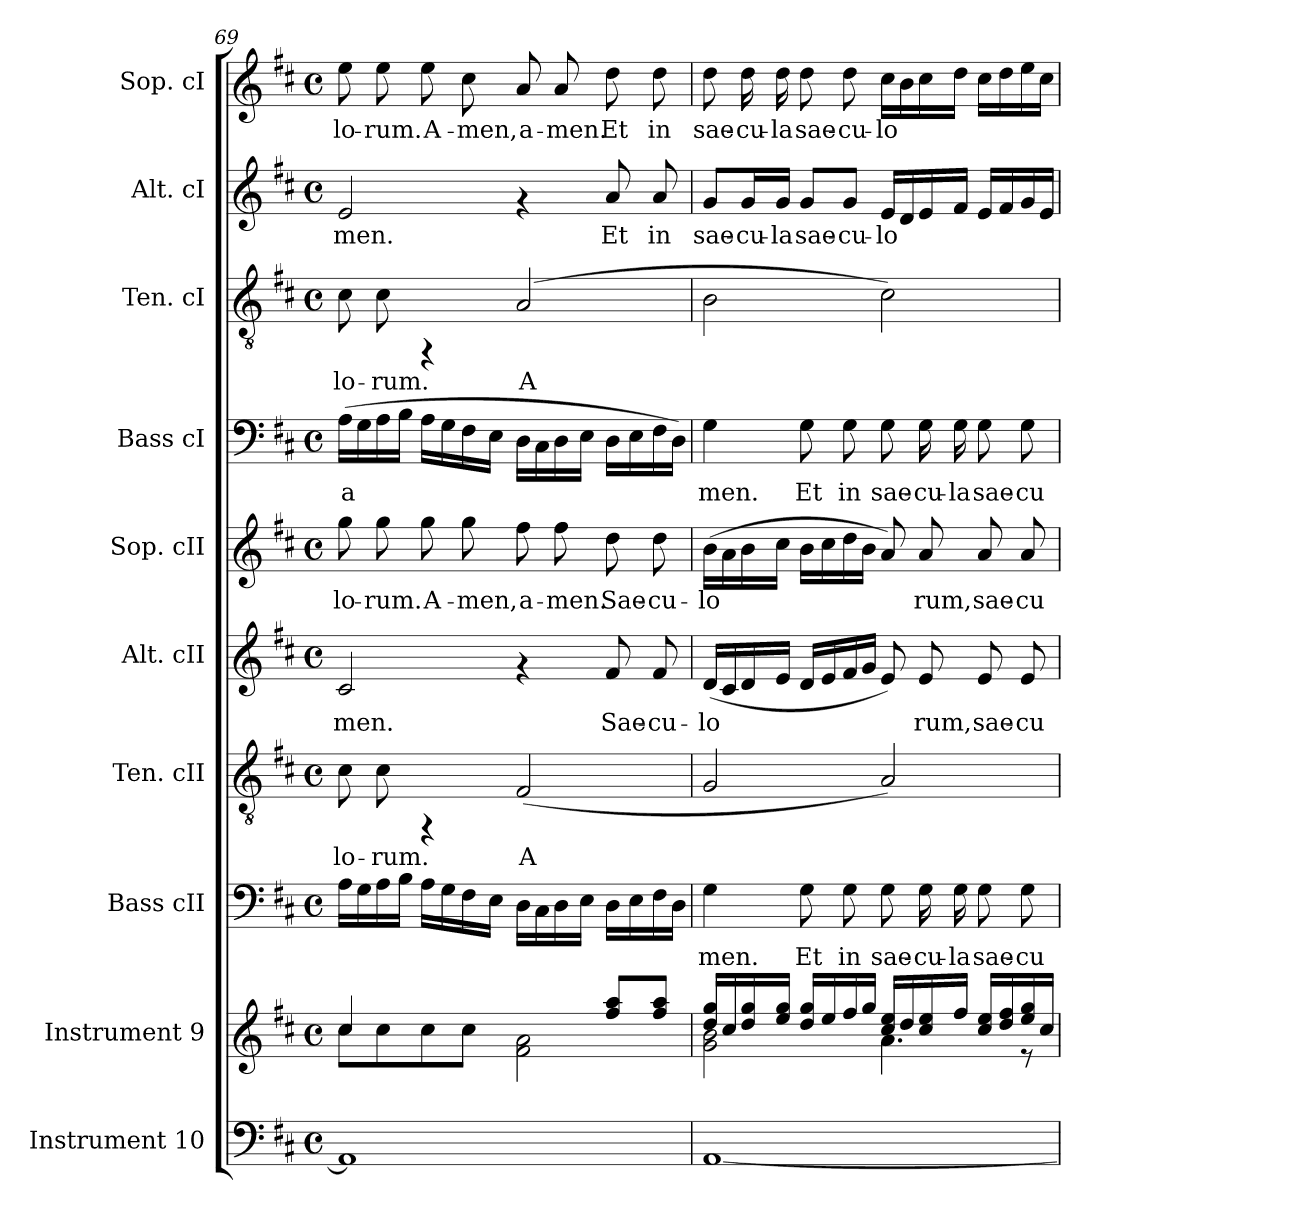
**kern	**kern	**kern	**text	**kern	**text	**kern	**text	**kern	**text	**kern	**text	**kern	**text	**kern	**text	**kern	**text
*part10	*part9	*part8	*part8	*part7	*part7	*part6	*part6	*part5	*part5	*part4	*part4	*part3	*part3	*part2	*part2	*part1	*part1
*staff10	*staff9	*staff8	*staff8	*staff7	*staff7	*staff6	*staff6	*staff5	*staff5	*staff4	*staff4	*staff3	*staff3	*staff2	*staff2	*staff1	*staff1
*I"Instrument 10	*I"Instrument 9	*I"Bass cII	*	*I"Ten. cII	*	*I"Alt. cII	*	*I"Sop. cII	*	*I"Bass cI	*	*I"Ten. cI	*	*I"Alt. cI	*	*I"Sop. cI	*
*	*	*I'Bass cII	*	*I'Ten. cII	*	*I'Alt. cII	*	*I'Sop. cII	*	*I'Bass cI	*	*I'Ten. cI	*	*I'Alt. cI	*	*I'Sop. cI	*
*clefF4	*clefG2	*clefF4	*	*clefGv2	*	*clefG2	*	*clefG2	*	*clefF4	*	*clefGv2	*	*clefG2	*	*clefG2	*
*k[f#c#]	*k[f#c#]	*k[f#c#]	*	*k[f#c#]	*	*k[f#c#]	*	*k[f#c#]	*	*k[f#c#]	*	*k[f#c#]	*	*k[f#c#]	*	*k[f#c#]	*
*D:	*D:	*D:	*	*D:	*	*D:	*	*D:	*	*D:	*	*D:	*	*D:	*	*D:	*
*M4/4	*M4/4	*M4/4	*	*M4/4	*	*M4/4	*	*M4/4	*	*M4/4	*	*M4/4	*	*M4/4	*	*M4/4	*
*met(c)	*met(c)	*met(c)	*	*met(c)	*	*met(c)	*	*met(c)	*	*met(c)	*	*met(c)	*	*met(c)	*	*met(c)	*
=69	=69	=69	=69	=69	=69	=69	=69	=69	=69	=69	=69	=69	=69	=69	=69	=69	=69
*	*^	*	*	*	*	*	*	*	*	*	*	*	*	*	*	*	*
!	!	!	!	!LO:LY:b:rj	!	!LO:LY:b:cj	!	!LO:LY:b:cj	!	!LO:LY:b:cj	!	!LO:LY:b:rj	!	!LO:LY:b:cj	!	!LO:LY:b:cj	!	!LO:LY:b:rj
1AA]	4cc#/	8cc#\L	16A\L	--	8c#\	-lo-	2c#/	-men.	8gg\	-lo-	(>16A\L	a-	8c#\	-lo-	2e/	-men.	8ee\	-lo-
!	!	!	!	!LO:LY:b:rj	!	!	!	!	!	!	!	!LO:LY:b:rj	!	!	!	!	!	!
.	.	.	16G\	--	.	.	.	.	.	.	16G\	--	.	.	.	.	.	.
!	!	!	!	!LO:LY:b:rj	!	!LO:LY:b:cj	!	!	!	!LO:LY:b:cj	!	!LO:LY:b:rj	!	!LO:LY:b:cj	!	!	!	!LO:LY:b:rj
.	.	8cc#\	16A\	--	8c#\	-rum.	.	.	8gg\	-rum.	16A\	--	8c#\	-rum.	.	.	8ee\	-rum.
!	!	!	!	!LO:LY:b:rj	!	!	!	!	!	!	!	!LO:LY:b:rj	!	!	!	!	!	!
.	.	.	16B\J	--	.	.	.	.	.	.	16B\J	--	.	.	.	.	.	.
!	!	!	!	!LO:LY:b:rj	!	!	!	!	!	!LO:LY:b:cj	!	!LO:LY:b:rj	!	!	!	!	!	!LO:LY:b:rj
.	2ryy	8cc#\	16A\L	--	4rFF	.	.	.	8gg\	A-	16A\L	--	4rFF	.	.	.	8ee\	A-
!	!	!	!	!LO:LY:b:rj	!	!	!	!	!	!	!	!LO:LY:b:rj	!	!	!	!	!	!
.	.	.	16G\	--	.	.	.	.	.	.	16G\	--	.	.	.	.	.	.
!	!	!	!	!LO:LY:b:rj	!	!	!	!	!	!LO:LY:b:cj	!	!LO:LY:b:rj	!	!	!	!	!	!LO:LY:b:rj
.	.	8cc#\J	16F#\	--	.	.	.	.	8gg\	-men,	16F#\	--	.	.	.	.	8cc#\	-men,
!	!	!	!	!LO:LY:b:rj	!	!	!	!	!	!	!	!LO:LY:b:rj	!	!	!	!	!	!
.	.	.	16E\J	--	.	.	.	.	.	.	16E\J	--	.	.	.	.	.	.
!	!	!	!	!LO:LY:b:rj	!	!LO:LY:b:cj	!	!	!	!LO:LY:b:cj	!	!LO:LY:b:rj	!	!LO:LY:b:cj	!	!	!	!LO:LY:b:rj
.	.	2a\ 2f#\	16D\L	--	(>2F#/	A-	4rf	.	8ff#\	a-	16D\L	--	(>2A/	A-	4rf	.	8a/	a-
!	!	!	!	!LO:LY:b:rj	!	!	!	!	!	!	!	!LO:LY:b:rj	!	!	!	!	!	!
.	.	.	16C#\	--	.	.	.	.	.	.	16C#\	--	.	.	.	.	.	.
!	!	!	!	!LO:LY:b:rj	!	!	!	!	!	!LO:LY:b:cj	!	!LO:LY:b:rj	!	!	!	!	!	!LO:LY:b:rj
.	.	.	16D\	--	.	.	.	.	8ff#\	-men.	16D\	--	.	.	.	.	8a/	-men.
!	!	!	!	!LO:LY:b:rj	!	!	!	!	!	!	!	!LO:LY:b:rj	!	!	!	!	!	!
.	.	.	16E\J	--	.	.	.	.	.	.	16E\J	--	.	.	.	.	.	.
!	!	!	!	!LO:LY:b:rj	!	!	!	!LO:LY:b:cj	!	!LO:LY:b:cj	!	!LO:LY:b:rj	!	!	!	!LO:LY:b:cj	!	!LO:LY:b:rj
.	8aa/ 8ff#/L	.	16D\L	--	.	.	8f#/	Sae-	8dd\	Sae-	16D\L	--	.	.	8a/	Et	8dd\	Et
!	!	!	!	!LO:LY:b:rj	!	!	!	!	!	!	!	!LO:LY:b:rj	!	!	!	!	!	!
.	.	.	16E\	--	.	.	.	.	.	.	16E\	--	.	.	.	.	.	.
!	!	!	!	!LO:LY:b:rj	!	!	!	!LO:LY:b:cj	!	!LO:LY:b:cj	!	!LO:LY:b:rj	!	!	!	!LO:LY:b:cj	!	!LO:LY:b:rj
.	8aa/ 8ff#/J	.	16F#\	--	.	.	8f#/	-cu-	8dd\	-cu-	16F#\	--	.	.	8a/	in	8dd\	in
!	!	!	!	!LO:LY:b:rj	!	!	!	!	!	!	!	!LO:LY:b:rj	!	!	!	!	!	!
.	.	.	16D\J	--	.	.	.	.	.	.	16D\J)	--	.	.	.	.	.	.
!!LO:PB:g=z
=70	=70	=70	=70	=70	=70	=70	=70	=70	=70	=70	=70	=70	=70	=70	=70	=70	=70	=70
!	!	!	!	!LO:LY:b:rj	!	!LO:LY:b:cj	!	!LO:LY:b:cj	!	!LO:LY:b:cj	!	!LO:LY:b:rj	!	!LO:LY:b:cj	!	!LO:LY:b:cj	!	!LO:LY:b:rj
[>1AA	16gg/ 16dd/L	2b\ 2g\	4G\	-men.	2G/	--	(<16d/L	-lo-	(>16b\L	-lo-	4G\	-men.	2B\	--	8g/L	sae-	8dd\	sae-
!	!	!	!	!	!	!	!	!LO:LY:b:cj	!	!LO:LY:b:cj	!	!	!	!	!	!	!	!
.	16cc#/	.	.	.	.	.	16c#/	--	16a\	--	.	.	.	.	.	.	.	.
!	!	!	!	!	!	!	!	!LO:LY:b:cj	!	!LO:LY:b:cj	!	!	!	!	!	!LO:LY:b:cj	!	!LO:LY:b:rj
.	16gg/ 16dd/	.	.	.	.	.	16d/	--	16b\	--	.	.	.	.	16g/	-cu-	16dd\	-cu-
!	!	!	!	!	!	!	!	!LO:LY:b:cj	!	!LO:LY:b:cj	!	!	!	!	!	!LO:LY:b:cj	!	!LO:LY:b:rj
.	16gg/ 16ee/J	.	.	.	.	.	16e/J	--	16cc#\J	--	.	.	.	.	16g/J	-la	16dd\	-la
!	!	!	!	!LO:LY:b:rj	!	!	!	!LO:LY:b:cj	!	!LO:LY:b:cj	!	!LO:LY:b:rj	!	!	!	!LO:LY:b:cj	!	!LO:LY:b:rj
.	16gg/ 16dd/L	.	8G\	Et	.	.	16d/L	--	16b\L	--	8G\	Et	.	.	8g/L	sae-	8dd\	sae-
!	!	!	!	!	!	!	!	!LO:LY:b:cj	!	!LO:LY:b:cj	!	!	!	!	!	!	!	!
.	16ee/	.	.	.	.	.	16e/	--	16cc#\	--	.	.	.	.	.	.	.	.
!	!	!	!	!LO:LY:b:rj	!	!	!	!LO:LY:b:cj	!	!LO:LY:b:cj	!	!LO:LY:b:rj	!	!	!	!LO:LY:b:cj	!	!LO:LY:b:rj
.	16ff#/	.	8G\	in	.	.	16f#/	--	16dd\	--	8G\	in	.	.	8g/J	-cu-	8dd\	-cu-
!	!	!	!	!	!	!	!	!LO:LY:b:cj	!	!LO:LY:b:cj	!	!	!	!	!	!	!	!
.	16gg/J	.	.	.	.	.	16g/J	--	16b\J	--	.	.	.	.	.	.	.	.
!	!	!	!	!LO:LY:b:rj	!	!LO:LY:b:cj	!	!LO:LY:b:cj	!	!LO:LY:b:cj	!	!LO:LY:b:rj	!	!LO:LY:b:cj	!	!LO:LY:b:cj	!	!LO:LY:b:rj
.	16ee/ 16cc#/L	4.a\	8G\	sae-	2A/)	--	8e/)	--	8a/)	--	8G\	sae-	2c#\)	--	16e/L	-lo-	16cc#\L	-lo-
!	!	!	!	!	!	!	!	!	!	!	!	!	!	!	!	!LO:LY:b:cj	!	!LO:LY:b:rj
.	16dd/	.	.	.	.	.	.	.	.	.	.	.	.	.	16d/	--	16b\	--
!	!	!	!	!LO:LY:b:rj	!	!	!	!LO:LY:b:cj	!	!LO:LY:b:cj	!	!LO:LY:b:rj	!	!	!	!LO:LY:b:cj	!	!LO:LY:b:rj
.	16ee/ 16cc#/	.	16G\	-cu-	.	.	8e/	-rum,	8a/	-rum,	16G\	-cu-	.	.	16e/	--	16cc#\	--
!	!	!	!	!LO:LY:b:rj	!	!	!	!	!	!	!	!LO:LY:b:rj	!	!	!	!LO:LY:b:cj	!	!LO:LY:b:rj
.	16ff#/J	.	16G\	-la	.	.	.	.	.	.	16G\	-la	.	.	16f#/J	--	16dd\J	--
!	!	!	!	!LO:LY:b:rj	!	!	!	!LO:LY:b:cj	!	!LO:LY:b:cj	!	!LO:LY:b:rj	!	!	!	!LO:LY:b:cj	!	!LO:LY:b:rj
.	16ee/ 16cc#/L	.	8G\	sae-	.	.	8e/	sae-	8a/	sae-	8G\	sae-	.	.	16e/L	--	16cc#\L	--
!	!	!	!	!	!	!	!	!	!	!	!	!	!	!	!	!LO:LY:b:cj	!	!LO:LY:b:rj
.	16ff#/ 16dd/	.	.	.	.	.	.	.	.	.	.	.	.	.	16f#/	--	16dd\	--
!	!	!	!	!LO:LY:b:rj	!	!	!	!LO:LY:b:cj	!	!LO:LY:b:cj	!	!LO:LY:b:rj	!	!	!	!LO:LY:b:cj	!	!LO:LY:b:rj
.	16gg/ 16ee/	8re	8G\	-cu-	.	.	8e/	-cu-	8a/	-cu-	8G\	-cu-	.	.	16g/	--	16ee\	--
!	!	!	!	!	!	!	!	!	!	!	!	!	!	!	!	!LO:LY:b:cj	!	!LO:LY:b:rj
.	16cc#/J	.	.	.	.	.	.	.	.	.	.	.	.	.	16e/J	--	16cc#\J	--
*	*v	*v	*	*	*	*	*	*	*	*	*	*	*	*	*	*	*	*
=	=	=	=	=	=	=	=	=	=	=	=	=	=	=	=	=	=
*-	*-	*-	*-	*-	*-	*-	*-	*-	*-	*-	*-	*-	*-	*-	*-	*-	*-
